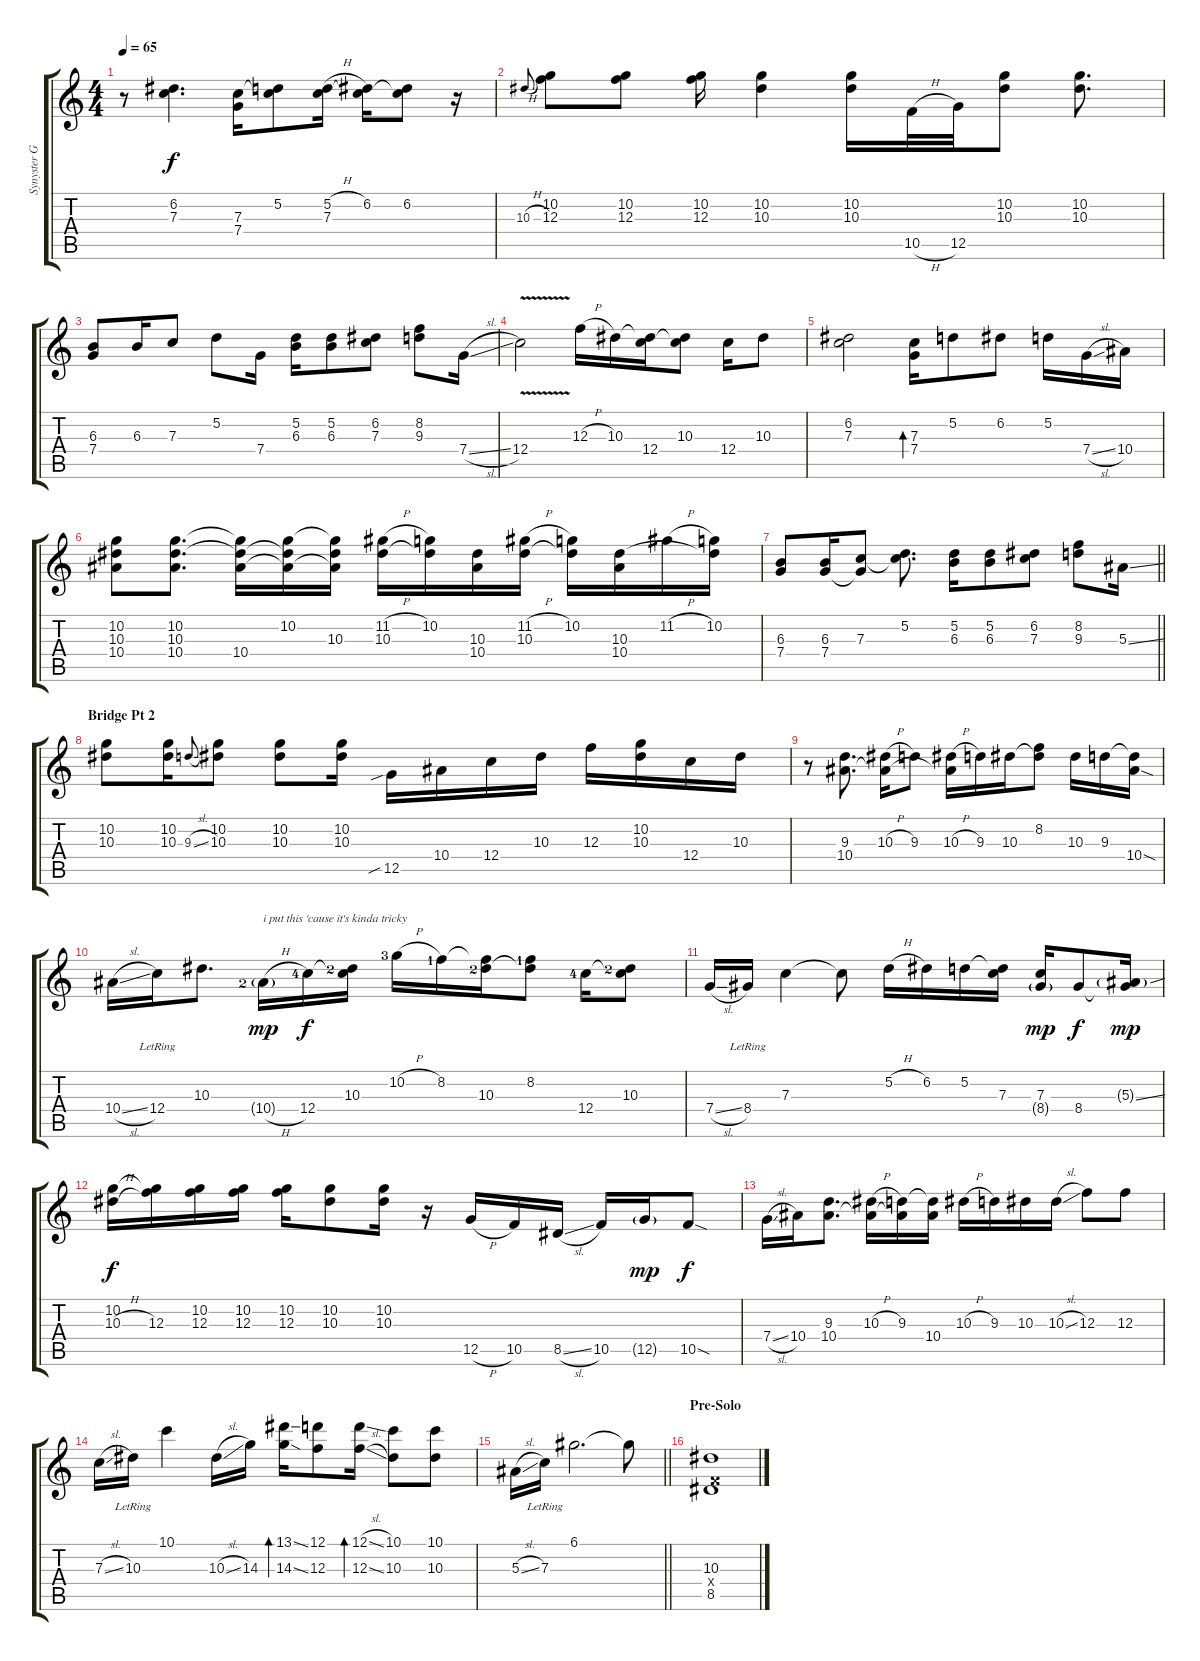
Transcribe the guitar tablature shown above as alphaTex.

\track ("Synyster Gates [Guitar]" "Synyster G") {instrument electricguitarclean}
\staff {score tabs}
\tuning (D4 A3 F3 C3 G2 C2) {hide}
\ts (4 4)
\tempo 65
\clef g2
\ks c
r.8{dy f} (6.2 7.3).4{d} (7.3 7.4).16 (5.2 7.3{t}).8 (5.2{h} 7.3).16 (6.2 7.3{t}).16 (6.2 7.3{t}).8 r.16 |
10.3{h}.8{gr onbeat} (10.2 12.3).8 (10.2 12.3).8 (10.2 12.3).16 (10.2 10.3).4 (10.2 10.3).16 10.5{h}.32 12.5.32 (10.2 10.3).8 (10.2 10.3).8{d} |
(6.3 7.4).8 6.3.16 7.3.8 5.2.8 7.4.16 (5.2 6.3).16 (5.2 6.3).8 (6.2 7.3).8 (8.2 9.3).8 7.4{sl}.16 |
12.4{v}.2 12.3{h}.16 10.3.16 (10.3{t} 12.4).16 (10.3 12.4{t}).8 12.4.16 10.3.8 |
(6.2 7.3).2 (7.3 7.4).16{bd 120} 5.2.8 6.2.8 5.2.16 7.4{sl}.16 10.4.16 |
(10.2 10.3 10.4).8 (10.2 10.3 10.4).8{d} (10.2{t} 10.3{t} 10.4).16 (10.2 10.3{t} 10.4{t}).16 (10.2{t} 10.3 10.4{t}).16 (11.2{h} 10.3).16 (10.2 10.3{t}).16 (10.3 10.4).16 (11.2{h} 10.3).16 (10.2 10.3{t}).16 (10.3 10.4).16 11.2{h}.16 (10.2 10.3{t}).16 |
\barLineRight lightlight
(6.3 7.4).8 (6.3 7.4).16 (7.3 7.4{t}).8 (5.2 7.3{t}).8{d} (5.2 6.3).16 (5.2 6.3).8 (6.2 7.3).8 (8.2 9.3).8 5.3{ss}.16 |
\section ("" "Bridge Pt 2")
(10.2 10.3).8 (10.2 10.3).16 9.3{sl}.8{gr onbeat} (10.2 10.3).8 (10.2 10.3).8 (10.2 10.3).16 12.5{sib}.16 10.4.16 12.4.16 10.3.16 12.3.16 (10.2 10.3).16 12.4.16 10.3.16 |
r.8 (9.3 10.4).8{d} (10.3{h} 10.4{t}).16 9.3.8 (10.3{h} 10.4{t}).16 9.3.16 10.3.16 (8.2 10.3{t}).8 10.3.16 9.3.16 (9.3{t} 10.4{sod}).16 |
10.4{sl}.16 12.4{lr}.16 10.3.8{d} 10.4{h g lf 3}.16{txt "i put this 'cause it's kinda tricky" dy mp} 12.4{lf 5}.16{dy f} (10.3{lf 3} 12.4{t}).16 10.2{h lf 4}.16 8.2{lf 2}.16 (8.2{t} 10.3{lf 3}).16 (8.2{lf 2} 10.3{t}).8 12.4{lf 5}.16 (10.3{lf 3} 12.4{t}).8 |
7.4{sl}.16 8.4{lr}.16 7.3.4 7.3{t}.8 5.2{h}.16 6.2.16 5.2.16 (5.2{t} 7.3).16 (7.3 8.4{g}).16{dy mp} 8.4.8{dy f} (5.3{ss g} 8.4{t}).16{dy mp} |
(10.2 10.3{h}).16{dy f} (10.2{t} 12.3).16 (10.2 12.3).16 (10.2 12.3).16 (10.2 12.3).16 (10.2 10.3).8 (10.2 10.3).16 r.16 12.5{h}.16 10.5.16 8.5{sl}.16 10.5.16 12.5{g}.16{dy mp} 10.5{sod}.8{dy f} |
7.4{sl}.16 10.4.16 (9.3 10.4).8{d} (10.3{h} 10.4{t}).16 (9.3 10.4{t}).16 (9.3{t} 10.4).16 10.3{h}.16 9.3.16 10.3.16 10.3{sl}.16 12.3.8 12.3.8 |
7.3{sl}.16 10.3{lr}.16 10.1.4 10.3{sl}.16 14.3.16 (13.1{ss} 14.3{ss}).16{bd 120} (12.1 12.3).8 (12.1{sl} 12.3{sl}).16{bd 120} (10.1 10.3).8 (10.1 10.3).8 |
\barLineRight lightlight
5.3{sl}.16 7.3{lr}.16 6.1.2{d} 6.1{t}.8 |
\section ("" "Pre-Solo")
(10.3 5.4{x} 8.5).1{volume 9}
